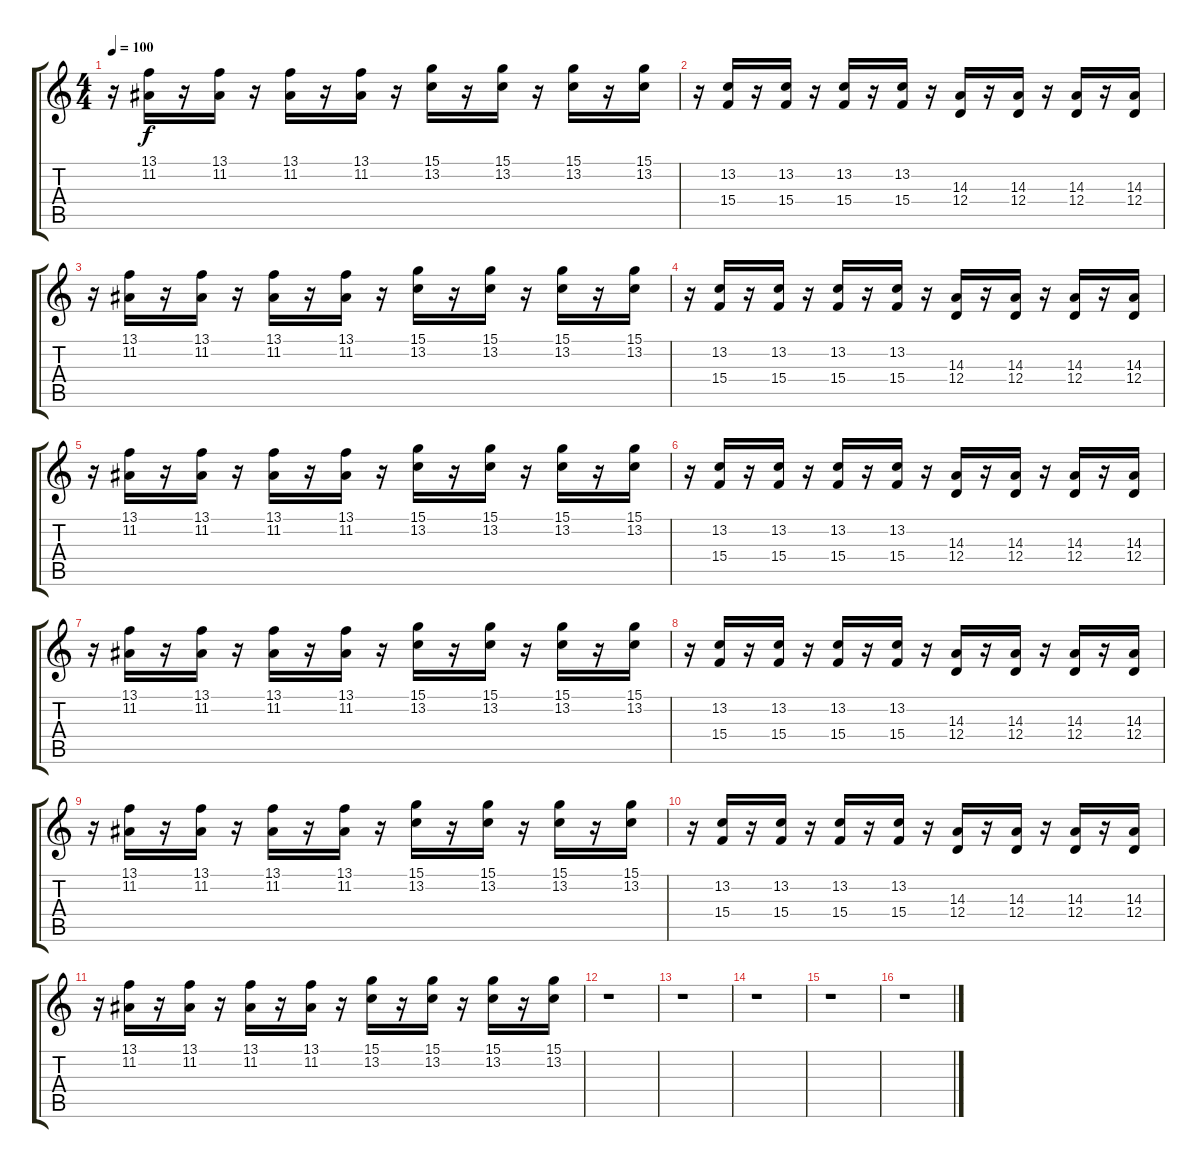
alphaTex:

\track "" {instrument drawbarorgan}
\staff {score tabs}
\tuning (E4 B3 G3 D3 A2 E2) {hide}
\ts (4 4)
\tempo 100
\clef g2
\ks c
r.16{dy f} (13.1 11.2).16 r.16 (13.1 11.2).16 r.16 (13.1 11.2).16 r.16 (13.1 11.2).16 r.16 (15.1 13.2).16 r.16 (15.1 13.2).16 r.16 (15.1 13.2).16 r.16 (15.1 13.2).16 |
r.16 (13.2 15.4).16 r.16 (13.2 15.4).16 r.16 (13.2 15.4).16 r.16 (13.2 15.4).16 r.16 (14.3 12.4).16 r.16 (14.3 12.4).16 r.16 (14.3 12.4).16 r.16 (14.3 12.4).16 |
r.16 (13.1 11.2).16 r.16 (13.1 11.2).16 r.16 (13.1 11.2).16 r.16 (13.1 11.2).16 r.16 (15.1 13.2).16 r.16 (15.1 13.2).16 r.16 (15.1 13.2).16 r.16 (15.1 13.2).16 |
r.16 (13.2 15.4).16 r.16 (13.2 15.4).16 r.16 (13.2 15.4).16 r.16 (13.2 15.4).16 r.16 (14.3 12.4).16 r.16 (14.3 12.4).16 r.16 (14.3 12.4).16 r.16 (14.3 12.4).16 |
r.16 (13.1 11.2).16 r.16 (13.1 11.2).16 r.16 (13.1 11.2).16 r.16 (13.1 11.2).16 r.16 (15.1 13.2).16 r.16 (15.1 13.2).16 r.16 (15.1 13.2).16 r.16 (15.1 13.2).16 |
r.16 (13.2 15.4).16 r.16 (13.2 15.4).16 r.16 (13.2 15.4).16 r.16 (13.2 15.4).16 r.16 (14.3 12.4).16 r.16 (14.3 12.4).16 r.16 (14.3 12.4).16 r.16 (14.3 12.4).16 |
r.16 (13.1 11.2).16 r.16 (13.1 11.2).16 r.16 (13.1 11.2).16 r.16 (13.1 11.2).16 r.16 (15.1 13.2).16 r.16 (15.1 13.2).16 r.16 (15.1 13.2).16 r.16 (15.1 13.2).16 |
r.16 (13.2 15.4).16 r.16 (13.2 15.4).16 r.16 (13.2 15.4).16 r.16 (13.2 15.4).16 r.16 (14.3 12.4).16 r.16 (14.3 12.4).16 r.16 (14.3 12.4).16 r.16 (14.3 12.4).16 |
r.16 (13.1 11.2).16 r.16 (13.1 11.2).16 r.16 (13.1 11.2).16 r.16 (13.1 11.2).16 r.16 (15.1 13.2).16 r.16 (15.1 13.2).16 r.16 (15.1 13.2).16 r.16 (15.1 13.2).16 |
r.16 (13.2 15.4).16 r.16 (13.2 15.4).16 r.16 (13.2 15.4).16 r.16 (13.2 15.4).16 r.16 (14.3 12.4).16 r.16 (14.3 12.4).16 r.16 (14.3 12.4).16 r.16 (14.3 12.4).16 |
r.16 (13.1 11.2).16 r.16 (13.1 11.2).16 r.16 (13.1 11.2).16 r.16 (13.1 11.2).16 r.16 (15.1 13.2).16 r.16 (15.1 13.2).16 r.16 (15.1 13.2).16 r.16 (15.1 13.2).16 |
r.1 |
r.1 |
r.1 |
r.1 |
r.1
